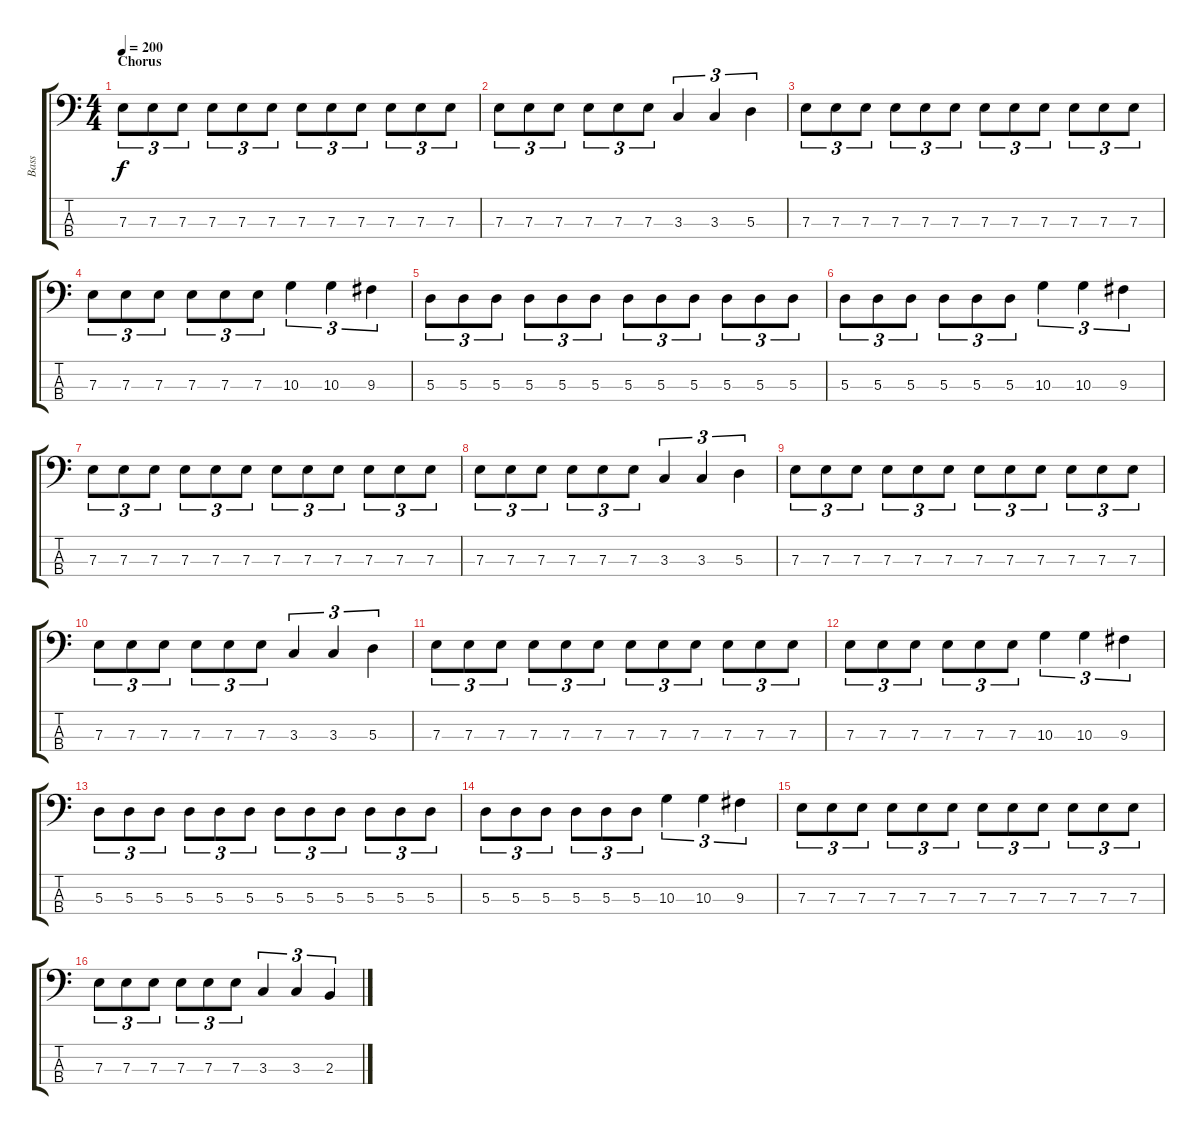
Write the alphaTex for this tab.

\track ("Bass" "Bass") {instrument electricbasspick}
\staff {score tabs}
\tuning (G2 D2 A1 E1) {hide}
\ts (4 4)
\section ("" "Chorus")
\tempo 200
\clef f4
\ks c
7.3.8{tu (3 2) dy f} 7.3.8{tu (3 2)} 7.3.8{tu (3 2)} 7.3.8{tu (3 2)} 7.3.8{tu (3 2)} 7.3.8{tu (3 2)} 7.3.8{tu (3 2)} 7.3.8{tu (3 2)} 7.3.8{tu (3 2)} 7.3.8{tu (3 2)} 7.3.8{tu (3 2)} 7.3.8{tu (3 2)} |
7.3.8{tu (3 2)} 7.3.8{tu (3 2)} 7.3.8{tu (3 2)} 7.3.8{tu (3 2)} 7.3.8{tu (3 2)} 7.3.8{tu (3 2)} 3.3.4{tu (3 2)} 3.3.4{tu (3 2)} 5.3.4{tu (3 2)} |
7.3.8{tu (3 2)} 7.3.8{tu (3 2)} 7.3.8{tu (3 2)} 7.3.8{tu (3 2)} 7.3.8{tu (3 2)} 7.3.8{tu (3 2)} 7.3.8{tu (3 2)} 7.3.8{tu (3 2)} 7.3.8{tu (3 2)} 7.3.8{tu (3 2)} 7.3.8{tu (3 2)} 7.3.8{tu (3 2)} |
7.3.8{tu (3 2)} 7.3.8{tu (3 2)} 7.3.8{tu (3 2)} 7.3.8{tu (3 2)} 7.3.8{tu (3 2)} 7.3.8{tu (3 2)} 10.3.4{tu (3 2)} 10.3.4{tu (3 2)} 9.3.4{tu (3 2)} |
5.3.8{tu (3 2)} 5.3.8{tu (3 2)} 5.3.8{tu (3 2)} 5.3.8{tu (3 2)} 5.3.8{tu (3 2)} 5.3.8{tu (3 2)} 5.3.8{tu (3 2)} 5.3.8{tu (3 2)} 5.3.8{tu (3 2)} 5.3.8{tu (3 2)} 5.3.8{tu (3 2)} 5.3.8{tu (3 2)} |
5.3.8{tu (3 2)} 5.3.8{tu (3 2)} 5.3.8{tu (3 2)} 5.3.8{tu (3 2)} 5.3.8{tu (3 2)} 5.3.8{tu (3 2)} 10.3.4{tu (3 2)} 10.3.4{tu (3 2)} 9.3.4{tu (3 2)} |
7.3.8{tu (3 2)} 7.3.8{tu (3 2)} 7.3.8{tu (3 2)} 7.3.8{tu (3 2)} 7.3.8{tu (3 2)} 7.3.8{tu (3 2)} 7.3.8{tu (3 2)} 7.3.8{tu (3 2)} 7.3.8{tu (3 2)} 7.3.8{tu (3 2)} 7.3.8{tu (3 2)} 7.3.8{tu (3 2)} |
7.3.8{tu (3 2)} 7.3.8{tu (3 2)} 7.3.8{tu (3 2)} 7.3.8{tu (3 2)} 7.3.8{tu (3 2)} 7.3.8{tu (3 2)} 3.3.4{tu (3 2)} 3.3.4{tu (3 2)} 5.3.4{tu (3 2)} |
7.3.8{tu (3 2)} 7.3.8{tu (3 2)} 7.3.8{tu (3 2)} 7.3.8{tu (3 2)} 7.3.8{tu (3 2)} 7.3.8{tu (3 2)} 7.3.8{tu (3 2)} 7.3.8{tu (3 2)} 7.3.8{tu (3 2)} 7.3.8{tu (3 2)} 7.3.8{tu (3 2)} 7.3.8{tu (3 2)} |
7.3.8{tu (3 2)} 7.3.8{tu (3 2)} 7.3.8{tu (3 2)} 7.3.8{tu (3 2)} 7.3.8{tu (3 2)} 7.3.8{tu (3 2)} 3.3.4{tu (3 2)} 3.3.4{tu (3 2)} 5.3.4{tu (3 2)} |
7.3.8{tu (3 2)} 7.3.8{tu (3 2)} 7.3.8{tu (3 2)} 7.3.8{tu (3 2)} 7.3.8{tu (3 2)} 7.3.8{tu (3 2)} 7.3.8{tu (3 2)} 7.3.8{tu (3 2)} 7.3.8{tu (3 2)} 7.3.8{tu (3 2)} 7.3.8{tu (3 2)} 7.3.8{tu (3 2)} |
7.3.8{tu (3 2)} 7.3.8{tu (3 2)} 7.3.8{tu (3 2)} 7.3.8{tu (3 2)} 7.3.8{tu (3 2)} 7.3.8{tu (3 2)} 10.3.4{tu (3 2)} 10.3.4{tu (3 2)} 9.3.4{tu (3 2)} |
5.3.8{tu (3 2)} 5.3.8{tu (3 2)} 5.3.8{tu (3 2)} 5.3.8{tu (3 2)} 5.3.8{tu (3 2)} 5.3.8{tu (3 2)} 5.3.8{tu (3 2)} 5.3.8{tu (3 2)} 5.3.8{tu (3 2)} 5.3.8{tu (3 2)} 5.3.8{tu (3 2)} 5.3.8{tu (3 2)} |
5.3.8{tu (3 2)} 5.3.8{tu (3 2)} 5.3.8{tu (3 2)} 5.3.8{tu (3 2)} 5.3.8{tu (3 2)} 5.3.8{tu (3 2)} 10.3.4{tu (3 2)} 10.3.4{tu (3 2)} 9.3.4{tu (3 2)} |
7.3.8{tu (3 2)} 7.3.8{tu (3 2)} 7.3.8{tu (3 2)} 7.3.8{tu (3 2)} 7.3.8{tu (3 2)} 7.3.8{tu (3 2)} 7.3.8{tu (3 2)} 7.3.8{tu (3 2)} 7.3.8{tu (3 2)} 7.3.8{tu (3 2)} 7.3.8{tu (3 2)} 7.3.8{tu (3 2)} |
7.3.8{tu (3 2)} 7.3.8{tu (3 2)} 7.3.8{tu (3 2)} 7.3.8{tu (3 2)} 7.3.8{tu (3 2)} 7.3.8{tu (3 2)} 3.3.4{tu (3 2)} 3.3.4{tu (3 2)} 2.3.4{tu (3 2)}
